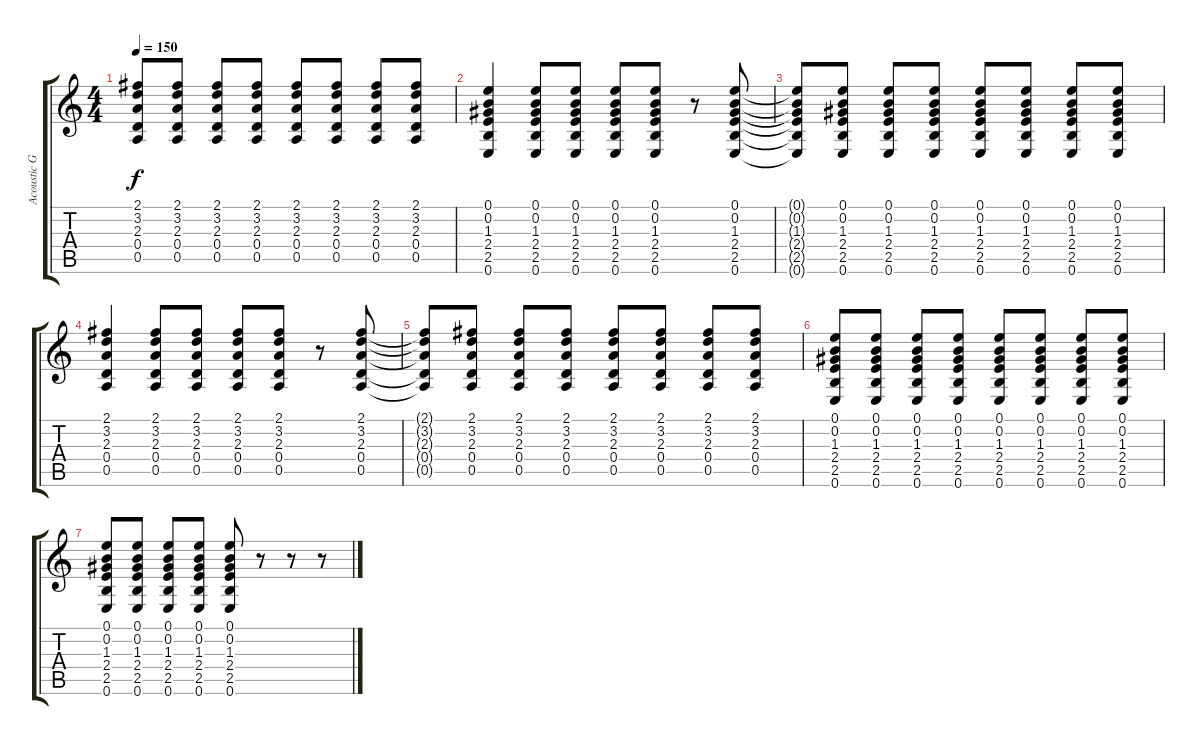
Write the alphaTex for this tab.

\track ("Acoustic Guitar" "Acoustic G") {instrument acousticguitarsteel}
\staff {score tabs}
\tuning (E4 B3 G3 D3 A2 E2) {hide}
\ts (4 4)
\tempo 150
\clef g2
\ks c
(2.1{t} 3.2{t} 2.3{t} 0.4{t} 0.5{t}).8{dy f} (2.1 3.2 2.3 0.4 0.5).8 (2.1 3.2 2.3 0.4 0.5).8 (2.1 3.2 2.3 0.4 0.5).8 (2.1 3.2 2.3 0.4 0.5).8 (2.1 3.2 2.3 0.4 0.5).8 (2.1 3.2 2.3 0.4 0.5).8 (2.1 3.2 2.3 0.4 0.5).8 |
(0.1 0.2 1.3 2.4 2.5 0.6).4 (0.1 0.2 1.3 2.4 2.5 0.6).8 (0.1 0.2 1.3 2.4 2.5 0.6).8 (0.1 0.2 1.3 2.4 2.5 0.6).8 (0.1 0.2 1.3 2.4 2.5 0.6).8 r.8 (0.1 0.2 1.3 2.4 2.5 0.6).8 |
(0.1{t} 0.2{t} 1.3{t} 2.4{t} 2.5{t} 0.6{t}).8 (0.1 0.2 1.3 2.4 2.5 0.6).8 (0.1 0.2 1.3 2.4 2.5 0.6).8 (0.1 0.2 1.3 2.4 2.5 0.6).8 (0.1 0.2 1.3 2.4 2.5 0.6).8 (0.1 0.2 1.3 2.4 2.5 0.6).8 (0.1 0.2 1.3 2.4 2.5 0.6).8 (0.1 0.2 1.3 2.4 2.5 0.6).8 |
(2.1 3.2 2.3 0.4 0.5).4 (2.1 3.2 2.3 0.4 0.5).8 (2.1 3.2 2.3 0.4 0.5).8 (2.1 3.2 2.3 0.4 0.5).8 (2.1 3.2 2.3 0.4 0.5).8 r.8 (2.1 3.2 2.3 0.4 0.5).8 |
(2.1{t} 3.2{t} 2.3{t} 0.4{t} 0.5{t}).8 (2.1 3.2 2.3 0.4 0.5).8 (2.1 3.2 2.3 0.4 0.5).8 (2.1 3.2 2.3 0.4 0.5).8 (2.1 3.2 2.3 0.4 0.5).8 (2.1 3.2 2.3 0.4 0.5).8 (2.1 3.2 2.3 0.4 0.5).8 (2.1 3.2 2.3 0.4 0.5).8 |
(0.1 0.2 1.3 2.4 2.5 0.6).8 (0.1 0.2 1.3 2.4 2.5 0.6).8 (0.1 0.2 1.3 2.4 2.5 0.6).8 (0.1 0.2 1.3 2.4 2.5 0.6).8 (0.1 0.2 1.3 2.4 2.5 0.6).8 (0.1 0.2 1.3 2.4 2.5 0.6).8 (0.1 0.2 1.3 2.4 2.5 0.6).8 (0.1 0.2 1.3 2.4 2.5 0.6).8 |
(0.1 0.2 1.3 2.4 2.5 0.6).8 (0.1 0.2 1.3 2.4 2.5 0.6).8 (0.1 0.2 1.3 2.4 2.5 0.6).8 (0.1 0.2 1.3 2.4 2.5 0.6).8 (0.1 0.2 1.3 2.4 2.5 0.6).8 r.8 r.8 r.8
